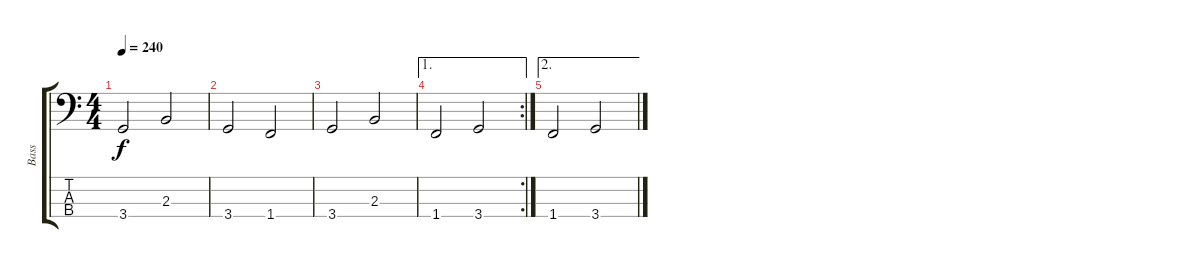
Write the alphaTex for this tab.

\track ("Bass" "Bass") {instrument acousticbass}
\staff {score tabs}
\tuning (G2 D2 A1 E1) {hide}
\ts (4 4)
\tempo 240
\clef f4
\ks c
3.4.2{dy f} 2.3.2 |
3.4.2 1.4.2 |
3.4.2 2.3.2 |
\ae 1
\rc 2
1.4.2 3.4.2 |
\ae 2
1.4.2 3.4.2
